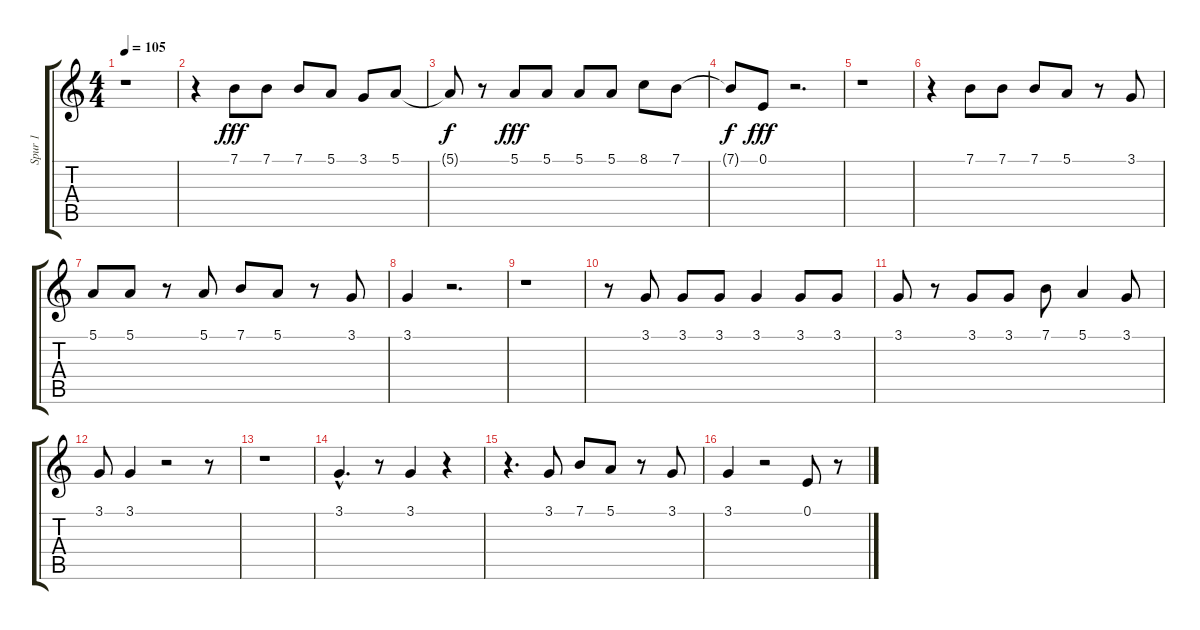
\track ("Spur 1" "Spur 1") {instrument flute}
\staff {score tabs}
\tuning (E4 B3 G3 D3 A2 E2) {hide}
\ts (4 4)
\tempo 105
\clef g2
\ks c
r.1{dy fff} |
r.4 7.1.8 7.1.8 7.1.8 5.1.8 3.1.8 5.1.8 |
5.1{t}.8{dy f} r.8 5.1.8{dy fff} 5.1.8 5.1.8 5.1.8 8.1.8 7.1.8 |
7.1{t}.8{dy f} 0.1.8{dy fff} r.2{d} |
r.1 |
r.4 7.1.8 7.1.8 7.1.8 5.1.8 r.8 3.1.8 |
5.1.8 5.1.8 r.8 5.1.8 7.1.8 5.1.8 r.8 3.1.8 |
3.1.4 r.2{d} |
r.1 |
r.8 3.1.8 3.1.8 3.1.8 3.1.4 3.1.8 3.1.8 |
3.1.8 r.8 3.1.8 3.1.8 7.1.8 5.1.4 3.1.8 |
3.1.8 3.1.4 r.2 r.8 |
r.1 |
3.1{hac}.4{d} r.8 3.1.4 r.4 |
r.4{d} 3.1.8 7.1.8 5.1.8 r.8 3.1.8 |
3.1.4 r.2 0.1.8 r.8
